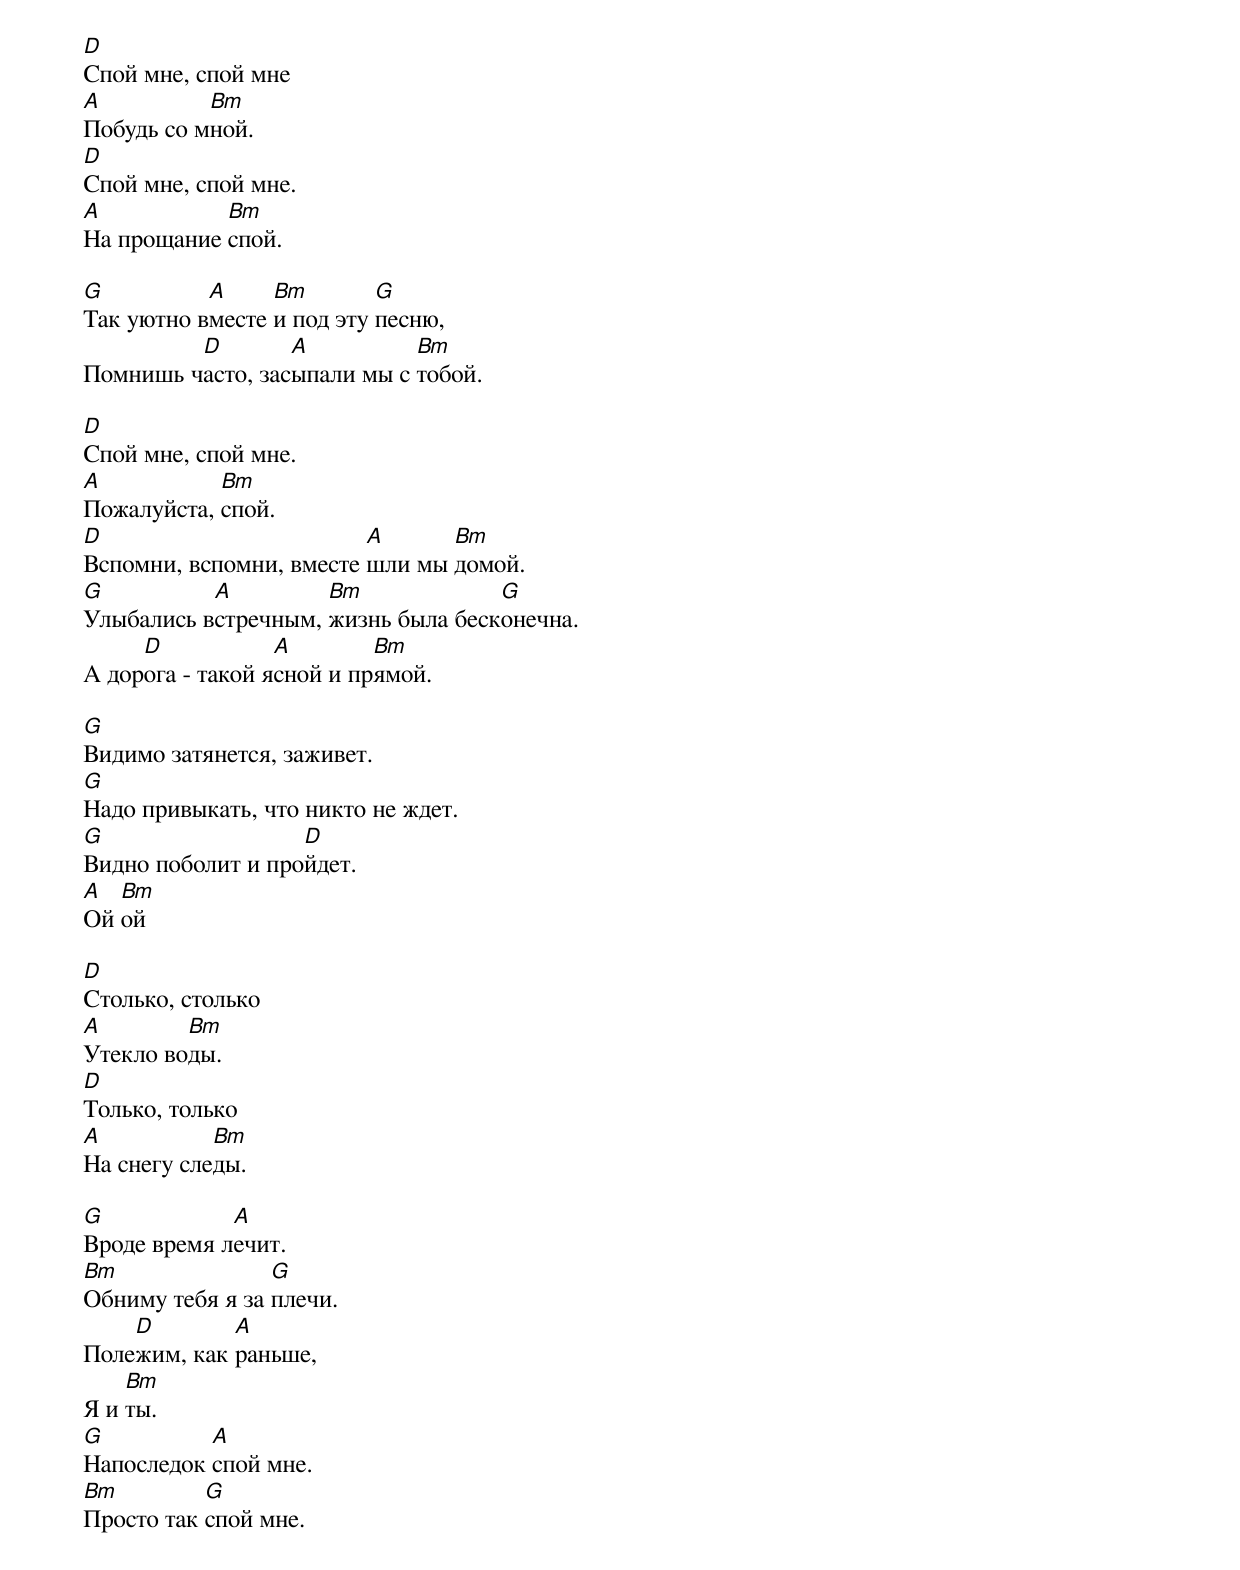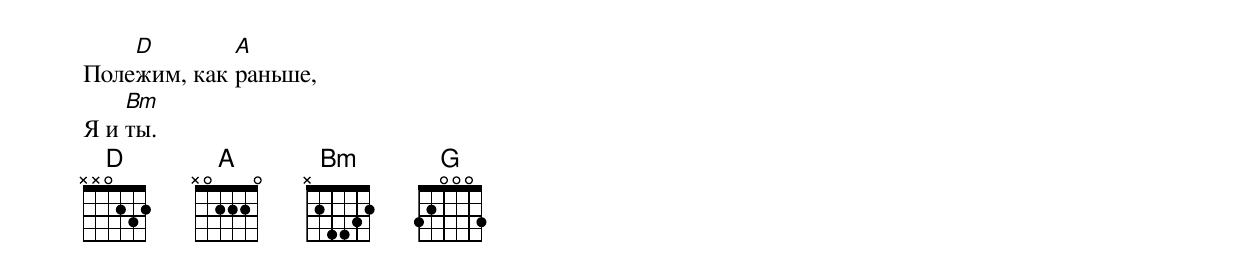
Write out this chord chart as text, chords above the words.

D
Спой мне, спой мне
A          Bm
Побудь со мной.
D
Спой мне, спой мне.
A           Bm
На прощание спой.

G          A     Bm        G
Так уютно вместе и под эту песню,
         D        A          Bm
Помнишь часто, засыпали мы с тобой.

D
Спой мне, спой мне.
A           Bm
Пожалуйста, спой.
D                        A      Bm
Вспомни, вспомни, вместе шли мы домой.
G          A         Bm             G
Улыбались встречным, жизнь была бесконечна.
     D            A        Bm
А дорога - такой ясной и прямой.

G
Видимо затянется, заживет.
G
Надо привыкать, что никто не ждет.
G                  D
Видно поболит и пройдет.
A  Bm
Ой ой

D
Столько, столько
A        Bm
Утекло воды.
D
Только, только
A           Bm
На снегу следы.

G            A
Вроде время лечит.
Bm               G
Обниму тебя я за плечи.
    D        A
Полежим, как раньше,
    Bm
Я и ты.
G          A
Напоследок спой мне.
Bm         G
Просто так спой мне.
    D        A
Полежим, как раньше,
    Bm
Я и ты.
